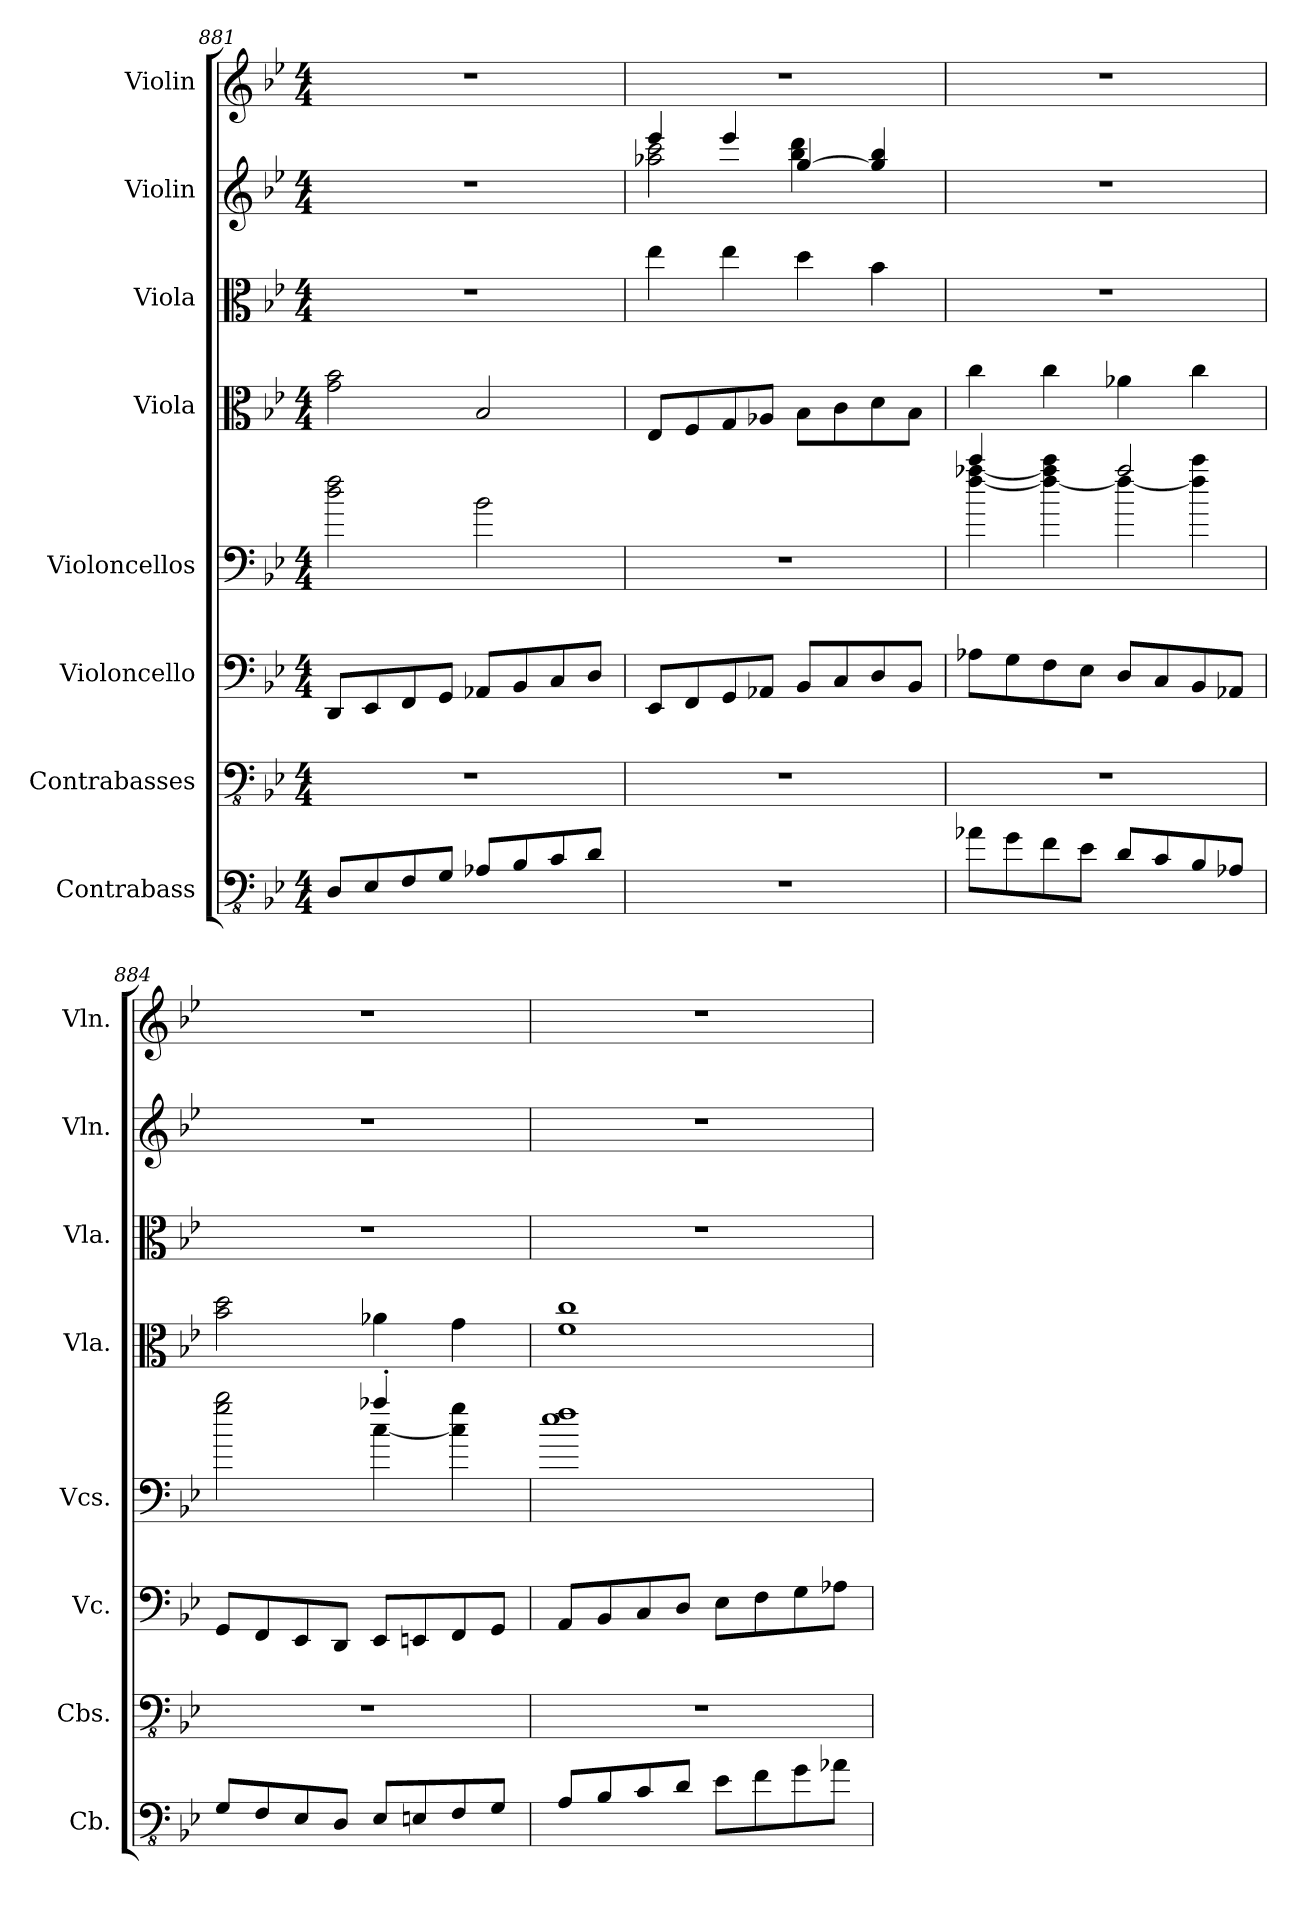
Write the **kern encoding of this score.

**kern	**kern	**kern	**kern	**kern	**kern	**kern	**kern
*part8	*part7	*part6	*part5	*part4	*part3	*part2	*part1
*staff8	*staff7	*staff6	*staff5	*staff4	*staff3	*staff2	*staff1
*I"Contrabass	*I"Contrabasses	*I"Violoncello	*I"Violoncellos	*I"Viola	*I"Viola	*I"Violin	*I"Violin
*I'Cb.	*I'Cbs.	*I'Vc.	*I'Vcs.	*I'Vla.	*I'Vla.	*I'Vln.	*I'Vln.
*clefFv4	*clefFv4	*clefF4	*clefF4	*clefC3	*clefC3	*clefG2	*clefG2
*ITrd7c12	*	*	*	*	*	*	*
*k[b-e-]	*k[b-e-]	*k[b-e-]	*k[b-e-]	*k[b-e-]	*k[b-e-]	*k[b-e-]	*k[b-e-]
*M4/4	*M4/4	*M4/4	*M4/4	*M4/4	*M4/4	*M4/4	*M4/4
=881	=881	=881	=881	=881	=881	=881	=881
8DDD/L	1r	8DD/L	2dd\ 2ff\	2g\ 2b-\	1r	1r	1r
8EEE-/	.	8EE-/	.	.	.	.	.
8FFF/	.	8FF/	.	.	.	.	.
8GGG/J	.	8GG/J	.	.	.	.	.
8AAA-X/L	.	8AA-X/L	2b-\	2B-/	.	.	.
8BBB-/	.	8BB-/	.	.	.	.	.
8CC/	.	8C/	.	.	.	.	.
8DD/J	.	8D/J	.	.	.	.	.
=882	=882	=882	=882	=882	=882	=882	=882
*	*	*	*	*	*	*^	*
1r	1r	8EE-/L	1r	8E-/L	4ee-\	4eee-/	2aa-X\ 2ccc\	1r
.	.	8FF/	.	8F/	.	.	.	.
.	.	8GG/	.	8G/	4ee-\	4eee-/	.	.
.	.	8AA-X/J	.	8A-X/J	.	.	.	.
.	.	8BB-/L	.	8B-\L	4dd\	[4gg/	4bb-\ 4ddd\	.
.	.	8C/	.	8c\	.	.	.	.
.	.	8D/	.	8d\	4b-\	4gg/] 4bb-/	4ryy	.
.	.	8BB-/J	.	8B-\J	.	.	.	.
*	*	*	*	*	*	*v	*v	*
!!LO:PB:g=z
=883	=883	=883	=883	=883	=883	=883	=883
*	*	*	*^	*	*	*	*
8AA-X\L	1r	8A-X\L	4ccc/	[4ff\ [4aa-X\	4cc\	1r	1r	1r
8GG\	.	8G\	.	.	.	.	.	.
8FF\	.	8F\	4ryy	4ff\_ 4aa-\] 4ccc\	4cc\	.	.	.
8EE-\J	.	8E-\J	.	.	.	.	.	.
8DD/L	.	8D/L	2aa-/	4ff\_	4a-X\	.	.	.
8CC/	.	8C/	.	.	.	.	.	.
8BBB-/	.	8BB-/	.	4ff\] 4ccc\	4cc\	.	.	.
8AAA-X/J	.	8AA-X/J	.	.	.	.	.	.
=884	=884	=884	=884	=884	=884	=884	=884	=884
8GGG/L	1r	8GG/L	2ryy	2gg\ 2bb-\	2b-\ 2dd\	1r	1r	1r
8FFF/	.	8FF/	.	.	.	.	.	.
8EEE-/	.	8EE-/	.	.	.	.	.	.
8DDD/J	.	8DD/J	.	.	.	.	.	.
8EEE-/L	.	8EE-/L	4aa-X'/	[4cc\	4a-X\	.	.	.
8EEEn/	.	8EEn/	.	.	.	.	.	.
8FFF/	.	8FF/	4ryy	4cc\] 4gg\	4g\	.	.	.
8GGG/J	.	8GG/J	.	.	.	.	.	.
*	*	*	*v	*v	*	*	*	*
=885	=885	=885	=885	=885	=885	=885	=885
8AAA/L	1r	8AA/L	1ee- 1ff	1f 1cc	1r	1r	1r
8BBB-/	.	8BB-/	.	.	.	.	.
8CC/	.	8C/	.	.	.	.	.
8DD/J	.	8D/J	.	.	.	.	.
8EE-\L	.	8E-\L	.	.	.	.	.
8FF\	.	8F\	.	.	.	.	.
8GG\	.	8G\	.	.	.	.	.
8AA-X\J	.	8A-X\J	.	.	.	.	.
=	=	=	=	=	=	=	=
*-	*-	*-	*-	*-	*-	*-	*-
